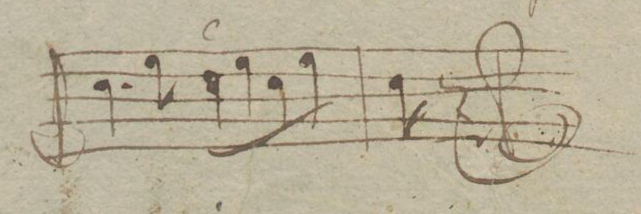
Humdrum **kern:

**kern	**dynam
*I"Corno Primo in Dis	*
*clefG2	*
*k[f#c#g#d#]	*
*met(c)	*
*M4/4	*
4.e\	.
8g#\	.
8e\L	.
8g#\	.
8e\	.
8g#\J	.
=33	=33
8e\	.
8r	.
4ryy	.
2ryy	.
==	==
*-	*-
